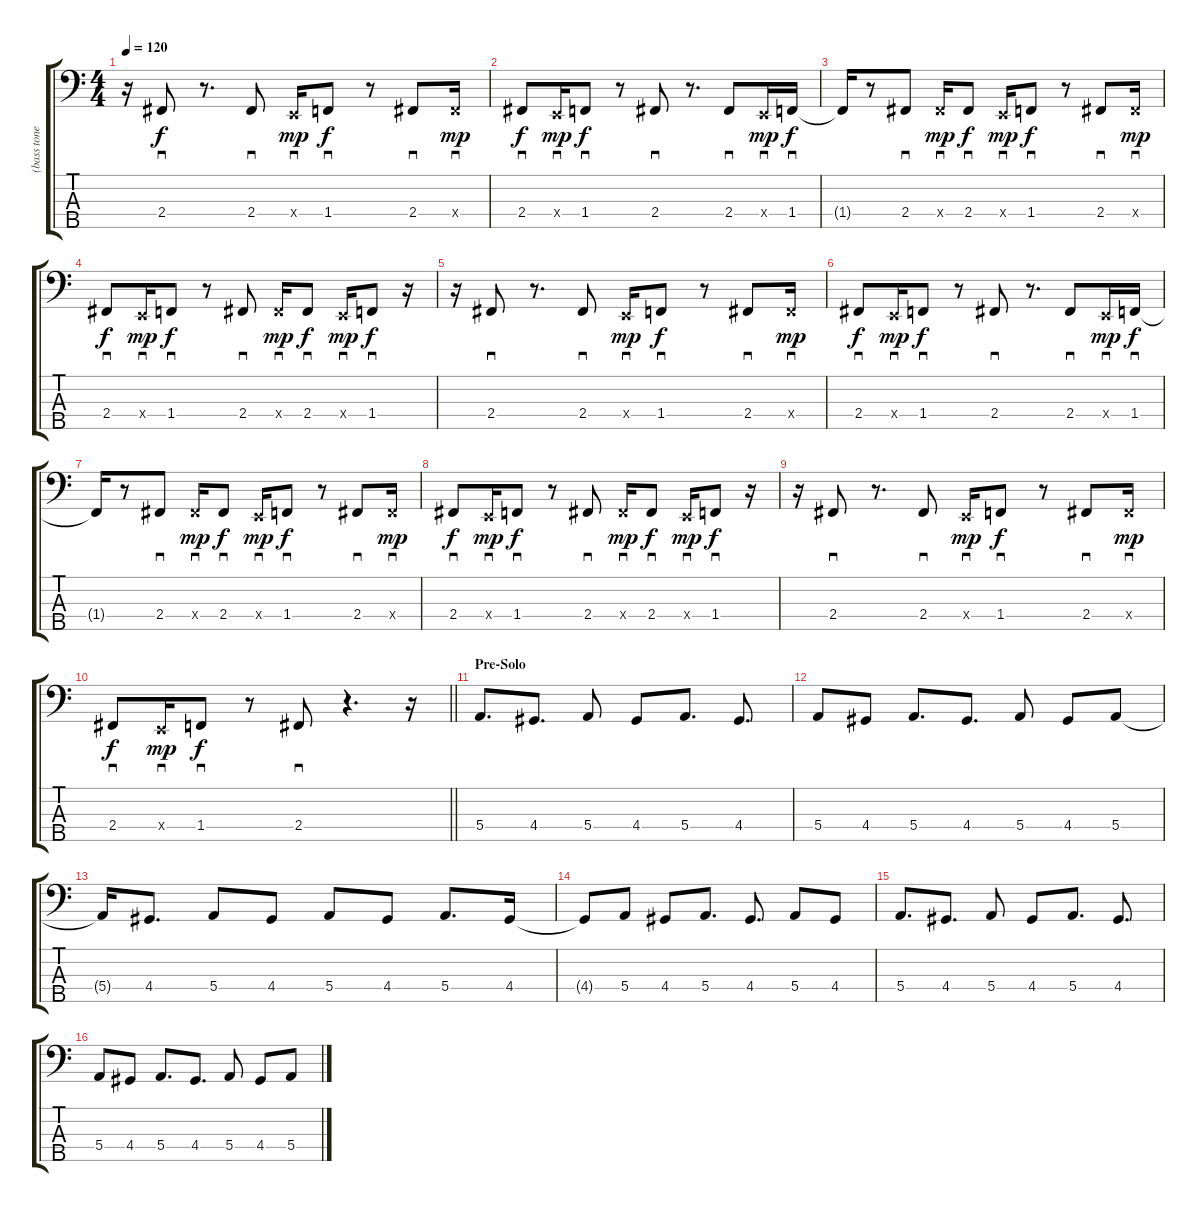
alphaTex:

\track ("(bass tone)" "(bass tone") {instrument electricbasspick}
\staff {score tabs}
\tuning (G2 D2 A1 E1 B0) {hide}
\ts (4 4)
\tempo 120
\clef f4
\ks c
r.16{dy f} 2.4.8{sd} r.8{d} 2.4.8{sd} 0.4{x}.16{sd dy mp} 1.4.8{sd dy f} r.8 2.4.8{sd} 2.4{x}.16{sd dy mp} |
2.4.8{sd dy f} 0.4{x}.16{sd dy mp} 1.4.8{sd dy f} r.8 2.4.8{sd} r.8{d} 2.4.8{sd} 0.4{x}.16{sd dy mp} 1.4.16{sd dy f} |
1.4{t}.16 r.8 2.4.8{sd} 2.4{x}.16{sd dy mp} 2.4.8{sd dy f} 0.4{x}.16{sd dy mp} 1.4.8{sd dy f} r.8 2.4.8{sd} 2.4{x}.16{sd dy mp} |
2.4.8{sd dy f} 0.4{x}.16{sd dy mp} 1.4.8{sd dy f} r.8 2.4.8{sd} 2.4{x}.16{sd dy mp} 2.4.8{sd dy f} 0.4{x}.16{sd dy mp} 1.4.8{sd dy f} r.16 |
r.16 2.4.8{sd} r.8{d} 2.4.8{sd} 0.4{x}.16{sd dy mp} 1.4.8{sd dy f} r.8 2.4.8{sd} 2.4{x}.16{sd dy mp} |
2.4.8{sd dy f} 0.4{x}.16{sd dy mp} 1.4.8{sd dy f} r.8 2.4.8{sd} r.8{d} 2.4.8{sd} 0.4{x}.16{sd dy mp} 1.4.16{sd dy f} |
1.4{t}.16 r.8 2.4.8{sd} 2.4{x}.16{sd dy mp} 2.4.8{sd dy f} 0.4{x}.16{sd dy mp} 1.4.8{sd dy f} r.8 2.4.8{sd} 2.4{x}.16{sd dy mp} |
2.4.8{sd dy f} 0.4{x}.16{sd dy mp} 1.4.8{sd dy f} r.8 2.4.8{sd} 2.4{x}.16{sd dy mp} 2.4.8{sd dy f} 0.4{x}.16{sd dy mp} 1.4.8{sd dy f} r.16 |
r.16 2.4.8{sd} r.8{d} 2.4.8{sd} 0.4{x}.16{sd dy mp} 1.4.8{sd dy f} r.8 2.4.8{sd} 2.4{x}.16{sd dy mp} |
\barLineRight lightlight
2.4.8{sd dy f} 0.4{x}.16{sd dy mp} 1.4.8{sd dy f} r.8 2.4.8{sd} r.4{d} r.16 |
\section ("" "Pre-Solo")
5.4.8{d} 4.4.8{d} 5.4.8 4.4.8 5.4.8{d} 4.4.8{d} |
5.4.8 4.4.8 5.4.8{d} 4.4.8{d} 5.4.8 4.4.8 5.4.8 |
5.4{t}.16 4.4.8{d} 5.4.8 4.4.8 5.4.8 4.4.8 5.4.8{d} 4.4.16 |
4.4{t}.8 5.4.8 4.4.8 5.4.8{d} 4.4.8{d} 5.4.8 4.4.8 |
5.4.8{d} 4.4.8{d} 5.4.8 4.4.8 5.4.8{d} 4.4.8{d} |
5.4.8 4.4.8 5.4.8{d} 4.4.8{d} 5.4.8 4.4.8 5.4.8
